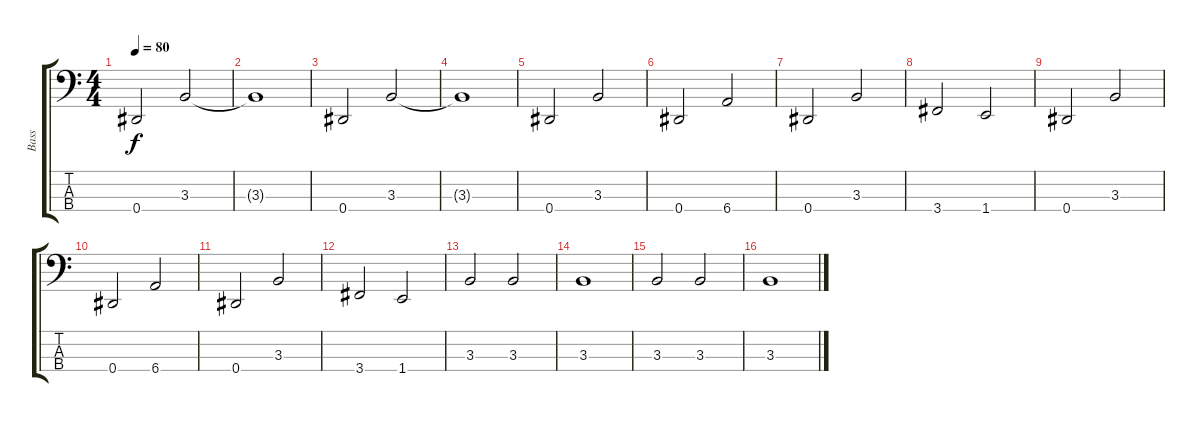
\track ("Bass" "Bass") {instrument electricbasspick}
\staff {score tabs}
\tuning (Gb2 Db2 Ab1 Eb1) {hide}
\ts (4 4)
\tempo 80
\clef f4
\ks c
0.4.2{dy f instrument electricbasspick} 3.3.2 |
3.3{t}.1 |
0.4.2 3.3.2 |
3.3{t}.1 |
0.4.2 3.3.2 |
0.4.2 6.4.2 |
0.4.2 3.3.2 |
3.4.2 1.4.2 |
0.4.2 3.3.2 |
0.4.2 6.4.2 |
0.4.2 3.3.2 |
3.4.2 1.4.2 |
3.3.2 3.3.2 |
3.3.1 |
3.3.2 3.3.2 |
3.3.1
